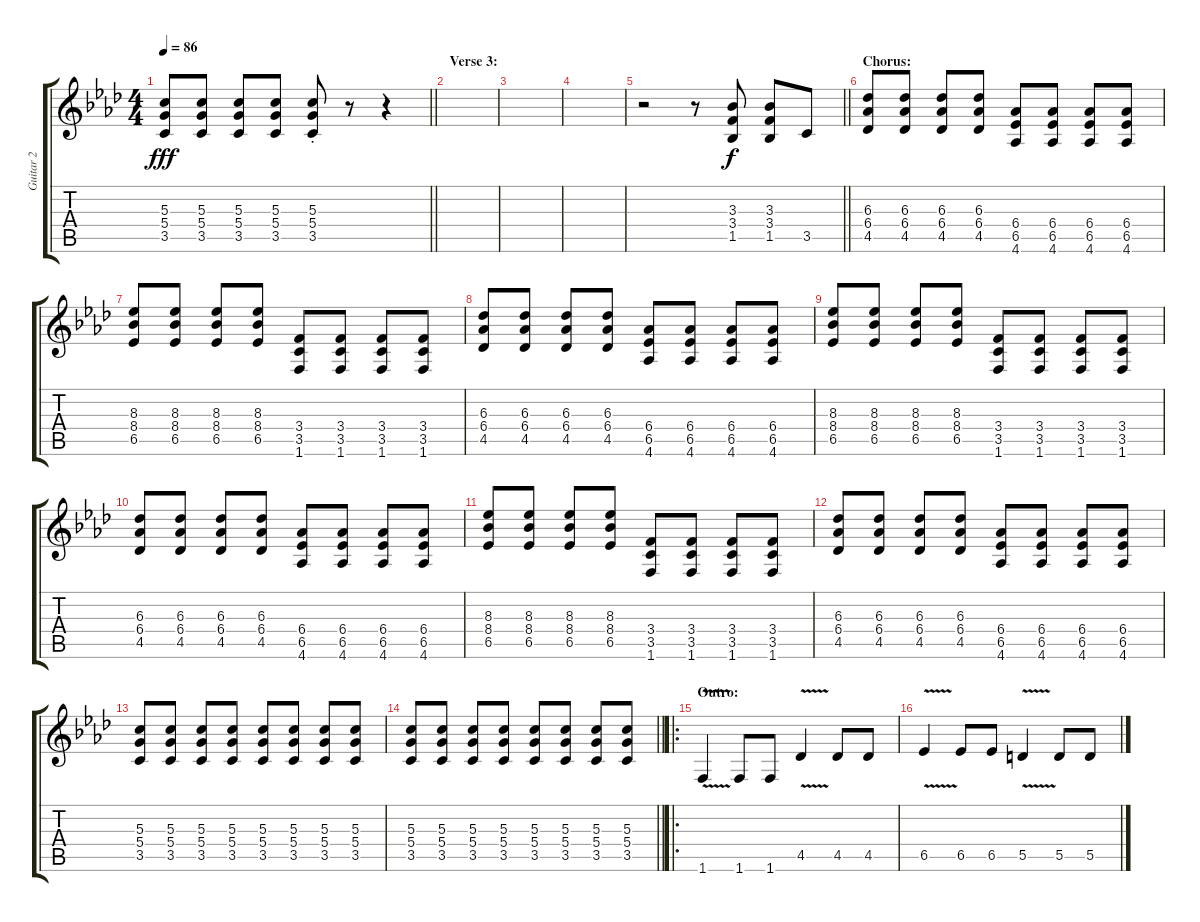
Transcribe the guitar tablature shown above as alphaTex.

\track ("Guitar 2" "Guitar 2") {instrument distortionguitar}
\staff {score tabs}
\tuning (E4 B3 G3 D3 A2 E2) {hide}
\ts (4 4)
\tempo 86
\clef g2
\barLineRight lightlight
\ks ab
(5.3 5.4 3.5).8{dy fff} (5.3 5.4 3.5).8 (5.3 5.4 3.5).8 (5.3 5.4 3.5).8 (5.3{st} 5.4{st} 3.5{st}).8 r.8 r.4 |
\section ("" "Verse 3:")
|
|
|
\barLineRight lightlight
r.2 r.8 (3.3 3.4 1.5).8{dy f} (3.3 3.4 1.5).8 3.5.8 |
\section ("" "Chorus:")
(6.3 6.4 4.5).8 (6.3 6.4 4.5).8 (6.3 6.4 4.5).8 (6.3 6.4 4.5).8 (6.4 6.5 4.6).8 (6.4 6.5 4.6).8 (6.4 6.5 4.6).8 (6.4 6.5 4.6).8 |
(8.3 8.4 6.5).8 (8.3 8.4 6.5).8 (8.3 8.4 6.5).8 (8.3 8.4 6.5).8 (3.4 3.5 1.6).8 (3.4 3.5 1.6).8 (3.4 3.5 1.6).8 (3.4 3.5 1.6).8 |
(6.3 6.4 4.5).8 (6.3 6.4 4.5).8 (6.3 6.4 4.5).8 (6.3 6.4 4.5).8 (6.4 6.5 4.6).8 (6.4 6.5 4.6).8 (6.4 6.5 4.6).8 (6.4 6.5 4.6).8 |
(8.3 8.4 6.5).8 (8.3 8.4 6.5).8 (8.3 8.4 6.5).8 (8.3 8.4 6.5).8 (3.4 3.5 1.6).8 (3.4 3.5 1.6).8 (3.4 3.5 1.6).8 (3.4 3.5 1.6).8 |
(6.3 6.4 4.5).8 (6.3 6.4 4.5).8 (6.3 6.4 4.5).8 (6.3 6.4 4.5).8 (6.4 6.5 4.6).8 (6.4 6.5 4.6).8 (6.4 6.5 4.6).8 (6.4 6.5 4.6).8 |
(8.3 8.4 6.5).8 (8.3 8.4 6.5).8 (8.3 8.4 6.5).8 (8.3 8.4 6.5).8 (3.4 3.5 1.6).8 (3.4 3.5 1.6).8 (3.4 3.5 1.6).8 (3.4 3.5 1.6).8 |
(6.3 6.4 4.5).8 (6.3 6.4 4.5).8 (6.3 6.4 4.5).8 (6.3 6.4 4.5).8 (6.4 6.5 4.6).8 (6.4 6.5 4.6).8 (6.4 6.5 4.6).8 (6.4 6.5 4.6).8 |
(5.3 5.4 3.5).8 (5.3 5.4 3.5).8 (5.3 5.4 3.5).8 (5.3 5.4 3.5).8 (5.3 5.4 3.5).8 (5.3 5.4 3.5).8 (5.3 5.4 3.5).8 (5.3 5.4 3.5).8 |
\barLineRight lightlight
(5.3 5.4 3.5).8 (5.3 5.4 3.5).8 (5.3 5.4 3.5).8 (5.3 5.4 3.5).8 (5.3 5.4 3.5).8 (5.3 5.4 3.5).8 (5.3 5.4 3.5).8 (5.3 5.4 3.5).8 |
\ro
\section ("" "Outro:")
1.6{v}.4 1.6.8 1.6.8 4.5{v}.4 4.5.8 4.5.8 |
6.5{v}.4 6.5.8 6.5.8 5.5{v}.4 5.5.8 5.5.8
